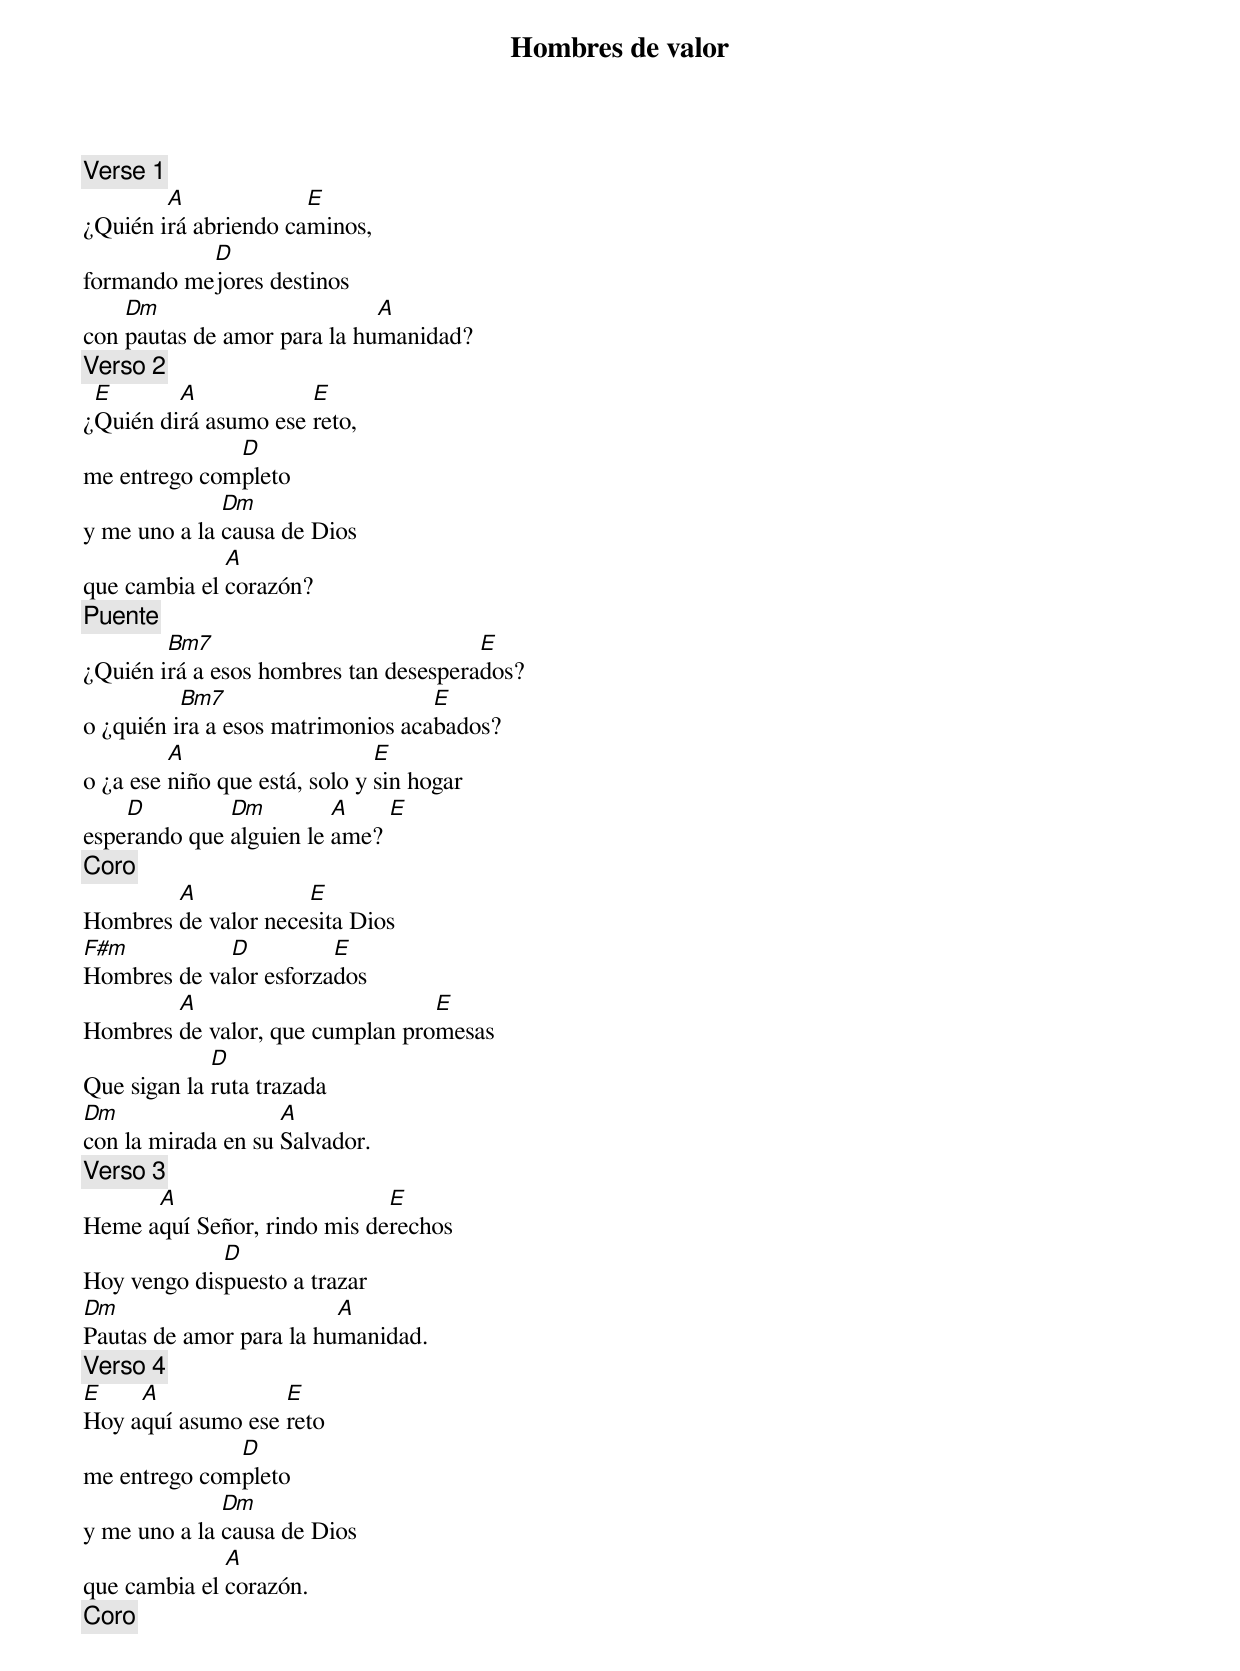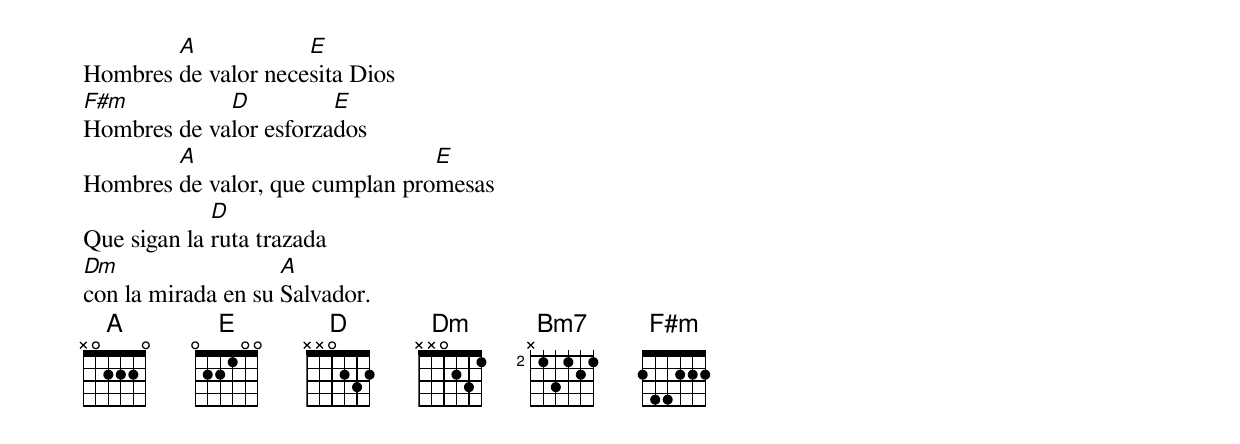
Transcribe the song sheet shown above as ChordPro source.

{title: Hombres de valor}
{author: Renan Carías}
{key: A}
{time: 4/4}
{comment: Verse 1}
¿Quién i[A]rá abriendo ca[E]minos,
formando me[D]jores destinos
con [Dm]pautas de amor para la hu[A]manidad?
{comment: Verso 2}
¿[E]Quién di[A]rá asumo ese [E]reto,
me entrego com[D]pleto
y me uno a la [Dm]causa de Dios
que cambia el [A]corazón?
{comment: Puente}
¿Quién i[Bm7]rá a esos hombres tan desespera[E]dos?
o ¿quién i[Bm7]ra a esos matrimonios aca[E]bados?
o ¿a ese [A]niño que está, solo y [E]sin hogar
espe[D]rando que [Dm]alguien le [A]ame? [E]
{comment: Coro}
Hombres [A]de valor nece[E]sita Dios
[F#m]Hombres de va[D]lor esforza[E]dos
Hombres [A]de valor, que cumplan pro[E]mesas
Que sigan la [D]ruta trazada
[Dm]con la mirada en su [A]Salvador.
{comment: Verso 3}
Heme a[A]quí Señor, rindo mis de[E]rechos
Hoy vengo dis[D]puesto a trazar
[Dm]Pautas de amor para la hu[A]manidad.
{comment: Verso 4}
[E]Hoy a[A]quí asumo ese [E]reto
me entrego com[D]pleto
y me uno a la [Dm]causa de Dios
que cambia el [A]corazón.
{comment: Coro}
Hombres [A]de valor nece[E]sita Dios
[F#m]Hombres de va[D]lor esforza[E]dos
Hombres [A]de valor, que cumplan pro[E]mesas
Que sigan la [D]ruta trazada
[Dm]con la mirada en su [A]Salvador.
